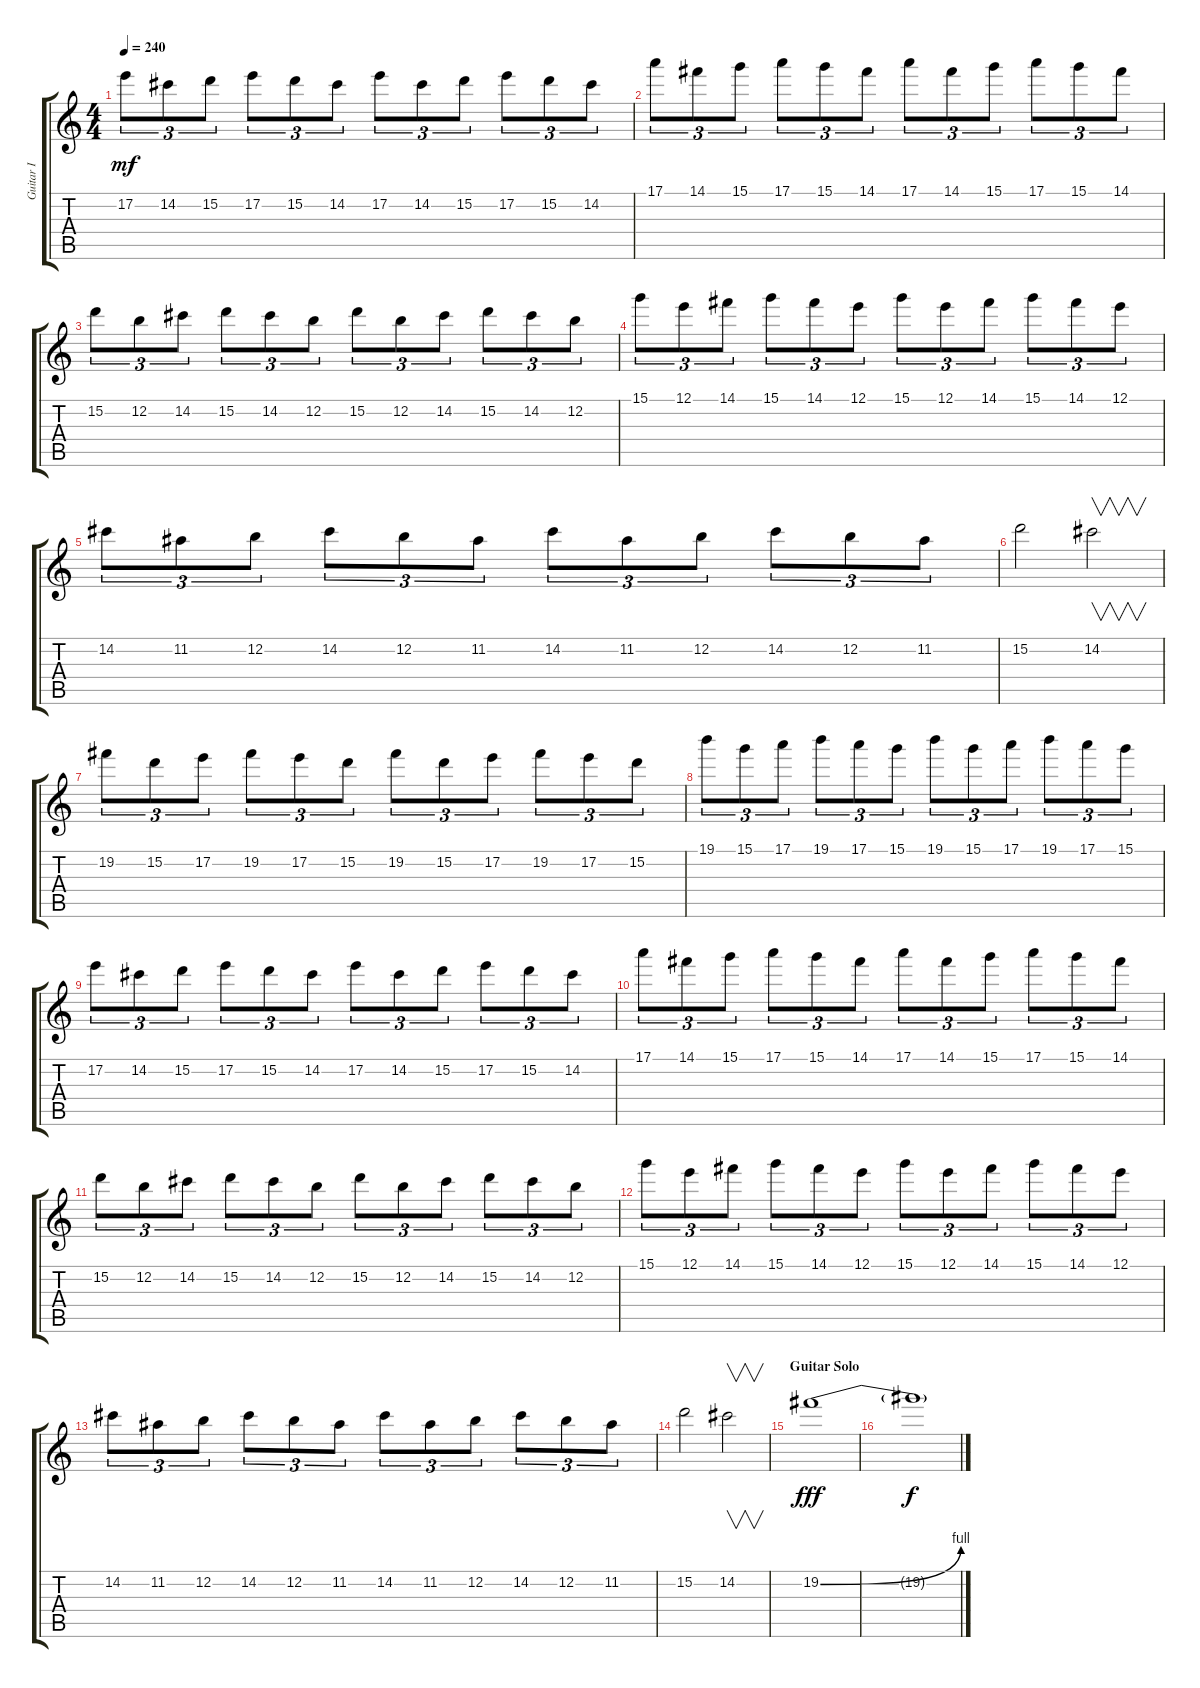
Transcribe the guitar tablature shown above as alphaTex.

\track ("Guitar I" "Guitar I") {instrument overdrivenguitar}
\staff {score tabs}
\tuning (E4 B3 G3 D3 A2 E2) {hide}
\ts (4 4)
\tempo 240
\clef g2
\ks c
17.2.8{tu (3 2) dy mf} 14.2.8{tu (3 2)} 15.2.8{tu (3 2)} 17.2.8{tu (3 2)} 15.2.8{tu (3 2)} 14.2.8{tu (3 2)} 17.2.8{tu (3 2)} 14.2.8{tu (3 2)} 15.2.8{tu (3 2)} 17.2.8{tu (3 2)} 15.2.8{tu (3 2)} 14.2.8{tu (3 2)} |
17.1.8{tu (3 2)} 14.1.8{tu (3 2)} 15.1.8{tu (3 2)} 17.1.8{tu (3 2)} 15.1.8{tu (3 2)} 14.1.8{tu (3 2)} 17.1.8{tu (3 2)} 14.1.8{tu (3 2)} 15.1.8{tu (3 2)} 17.1.8{tu (3 2)} 15.1.8{tu (3 2)} 14.1.8{tu (3 2)} |
15.2.8{tu (3 2)} 12.2.8{tu (3 2)} 14.2.8{tu (3 2)} 15.2.8{tu (3 2)} 14.2.8{tu (3 2)} 12.2.8{tu (3 2)} 15.2.8{tu (3 2)} 12.2.8{tu (3 2)} 14.2.8{tu (3 2)} 15.2.8{tu (3 2)} 14.2.8{tu (3 2)} 12.2.8{tu (3 2)} |
15.1.8{tu (3 2)} 12.1.8{tu (3 2)} 14.1.8{tu (3 2)} 15.1.8{tu (3 2)} 14.1.8{tu (3 2)} 12.1.8{tu (3 2)} 15.1.8{tu (3 2)} 12.1.8{tu (3 2)} 14.1.8{tu (3 2)} 15.1.8{tu (3 2)} 14.1.8{tu (3 2)} 12.1.8{tu (3 2)} |
14.2.8{tu (3 2)} 11.2.8{tu (3 2)} 12.2.8{tu (3 2)} 14.2.8{tu (3 2)} 12.2.8{tu (3 2)} 11.2.8{tu (3 2)} 14.2.8{tu (3 2)} 11.2.8{tu (3 2)} 12.2.8{tu (3 2)} 14.2.8{tu (3 2)} 12.2.8{tu (3 2)} 11.2.8{tu (3 2)} |
15.2.2 14.2.2{v} |
19.2.8{tu (3 2)} 15.2.8{tu (3 2)} 17.2.8{tu (3 2)} 19.2.8{tu (3 2)} 17.2.8{tu (3 2)} 15.2.8{tu (3 2)} 19.2.8{tu (3 2)} 15.2.8{tu (3 2)} 17.2.8{tu (3 2)} 19.2.8{tu (3 2)} 17.2.8{tu (3 2)} 15.2.8{tu (3 2)} |
19.1.8{tu (3 2)} 15.1.8{tu (3 2)} 17.1.8{tu (3 2)} 19.1.8{tu (3 2)} 17.1.8{tu (3 2)} 15.1.8{tu (3 2)} 19.1.8{tu (3 2)} 15.1.8{tu (3 2)} 17.1.8{tu (3 2)} 19.1.8{tu (3 2)} 17.1.8{tu (3 2)} 15.1.8{tu (3 2)} |
17.2.8{tu (3 2)} 14.2.8{tu (3 2)} 15.2.8{tu (3 2)} 17.2.8{tu (3 2)} 15.2.8{tu (3 2)} 14.2.8{tu (3 2)} 17.2.8{tu (3 2)} 14.2.8{tu (3 2)} 15.2.8{tu (3 2)} 17.2.8{tu (3 2)} 15.2.8{tu (3 2)} 14.2.8{tu (3 2)} |
17.1.8{tu (3 2)} 14.1.8{tu (3 2)} 15.1.8{tu (3 2)} 17.1.8{tu (3 2)} 15.1.8{tu (3 2)} 14.1.8{tu (3 2)} 17.1.8{tu (3 2)} 14.1.8{tu (3 2)} 15.1.8{tu (3 2)} 17.1.8{tu (3 2)} 15.1.8{tu (3 2)} 14.1.8{tu (3 2)} |
15.2.8{tu (3 2)} 12.2.8{tu (3 2)} 14.2.8{tu (3 2)} 15.2.8{tu (3 2)} 14.2.8{tu (3 2)} 12.2.8{tu (3 2)} 15.2.8{tu (3 2)} 12.2.8{tu (3 2)} 14.2.8{tu (3 2)} 15.2.8{tu (3 2)} 14.2.8{tu (3 2)} 12.2.8{tu (3 2)} |
15.1.8{tu (3 2)} 12.1.8{tu (3 2)} 14.1.8{tu (3 2)} 15.1.8{tu (3 2)} 14.1.8{tu (3 2)} 12.1.8{tu (3 2)} 15.1.8{tu (3 2)} 12.1.8{tu (3 2)} 14.1.8{tu (3 2)} 15.1.8{tu (3 2)} 14.1.8{tu (3 2)} 12.1.8{tu (3 2)} |
14.2.8{tu (3 2)} 11.2.8{tu (3 2)} 12.2.8{tu (3 2)} 14.2.8{tu (3 2)} 12.2.8{tu (3 2)} 11.2.8{tu (3 2)} 14.2.8{tu (3 2)} 11.2.8{tu (3 2)} 12.2.8{tu (3 2)} 14.2.8{tu (3 2)} 12.2.8{tu (3 2)} 11.2.8{tu (3 2)} |
15.2.2 14.2.2{v} |
\section ("" "Guitar Solo")
19.2{be (bend 0 0 60 4)}.1{dy fff balance 8} |
19.2{t}.1{dy f}
